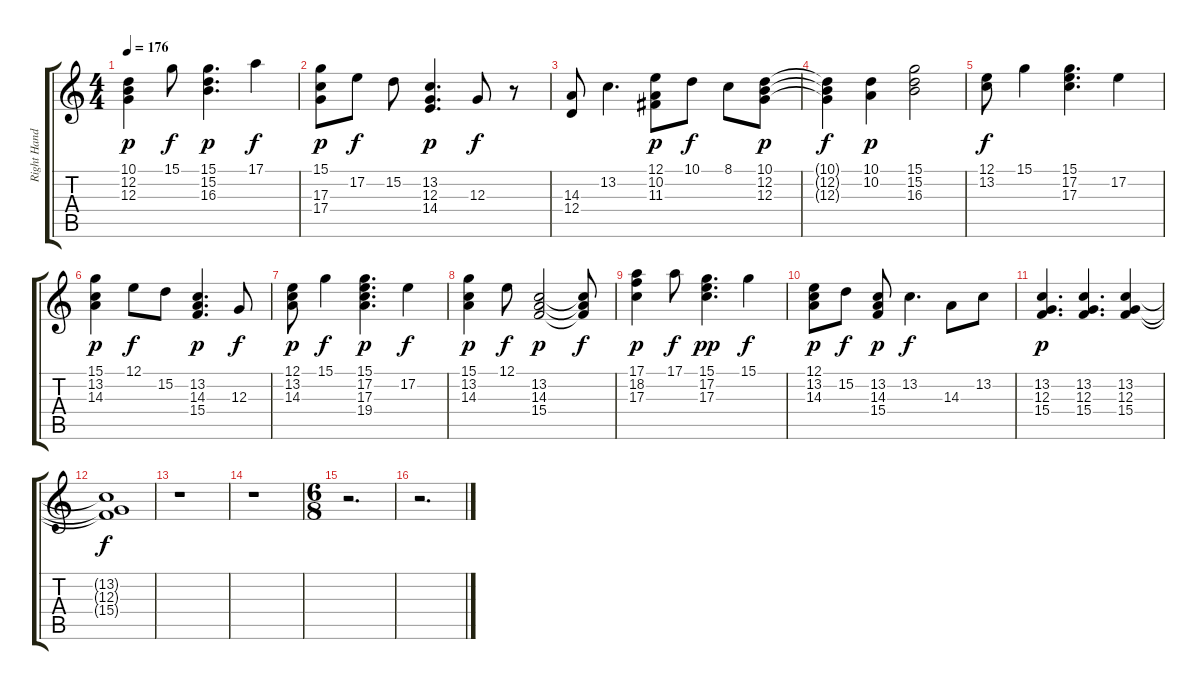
\track ("Right Hand" "Right Hand") {instrument honkytonkpiano}
\staff {score tabs}
\tuning (E4 B3 G3 D3 A2 E2) {hide}
\ts (4 4)
\tempo 176
\clef g2
\ks c
(10.1 12.2 12.3).4{dy p} 15.1.8{dy f} (15.1 15.2 16.3).4{d dy p} 17.1.4{dy f} |
(15.1 17.3 17.4).8{dy p} 17.2.8{dy f} 15.2.8 (13.2 12.3 14.4).4{d dy p} 12.3.8{dy f} r.8 |
(14.3 12.4).8 13.2.4{d} (12.1 10.2 11.3).8{dy p} 10.1.8{dy f} 8.1.8 (10.1 12.2 12.3).8{dy p} |
(10.1{t} 12.2{t} 12.3{t}).4{dy f} (10.1 10.2).4{dy p} (15.1 15.2 16.3).2 |
(12.1 13.2).8{dy f} 15.1.4 (15.1 17.2 17.3).4{d} 17.2.4 |
(15.1 13.2 14.3).4{dy p} 12.1.8{dy f} 15.2.8 (13.2 14.3 15.4).4{d dy p} 12.3.8{dy f} |
(12.1 13.2 14.3).8{dy p} 15.1.4{dy f} (15.1 17.2 17.3 19.4).4{d dy p} 17.2.4{dy f} |
(15.1 13.2 14.3).4{dy p} 12.1.8{dy f} (13.2 14.3 15.4).2{dy p} (13.2{t} 14.3{t} 15.4{t}).8{dy f} |
(17.1 18.2 17.3).4{dy p} 17.1.8{dy f} (15.1 17.2 17.3).4{d dy pp} 15.1.4{dy f} |
(12.1 13.2 14.3).8{dy p} 15.2.8{dy f} (13.2 14.3 15.4).8{dy p} 13.2.4{d dy f} 14.3.8 13.2.8 |
(13.2 12.3 15.4).4{d dy p} (13.2 12.3 15.4).4{d} (13.2 12.3 15.4).4 |
(13.2{t} 12.3{t} 15.4{t}).1{dy f} |
r.1 |
r.1 |
\ts (6 8)
r.2{d} |
r.2{d}
